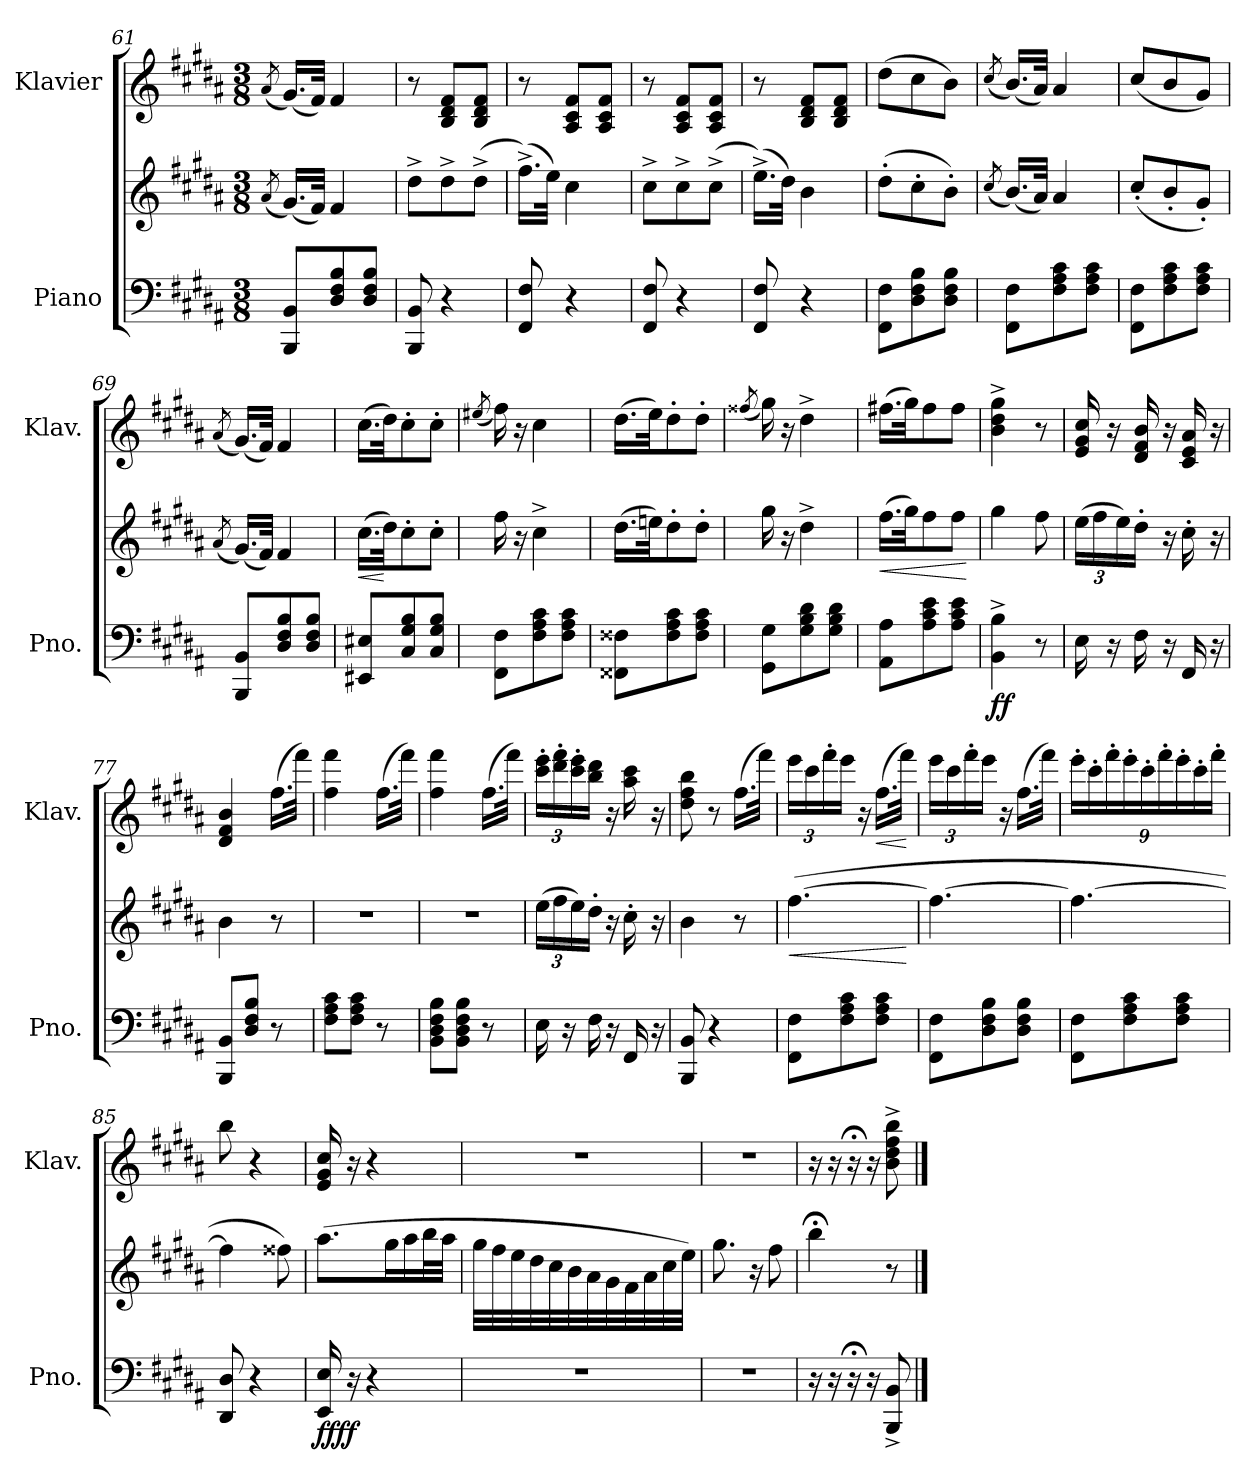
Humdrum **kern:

**kern	**kern	**dynam	**kern	**dynam
*part2	*part2	*part2	*part1	*part1
*staff3	*staff2	*staff2/3	*staff1	*staff1
*I"Piano	*	*	*I"Klavier	*
*I'Pno.	*	*	*I'Klav.	*
*clefF4	*clefG2	*	*clefG2	*
*k[f#c#g#d#a#]	*k[f#c#g#d#a#]	*	*k[f#c#g#d#a#]	*
*M3/8	*M3/8	*	*M3/8	*
=61	=61	=61	=61	=61
.	(8qa#/	.	(8qa#/	.
8BBB/ 8BB/L	(16.g#/LL)	.	(16.g#/LL)	.
.	32f#/JJk)	.	32f#/JJk)	.
8D#/ 8F#/ 8B/	4f#/	.	4f#/	.
8D#/ 8F#/ 8B/J	.	.	.	.
=62	=62	=62	=62	=62
!	!	!LO:DY:b=2	!	!
!	!	!LO:DY:n=1:b	!	!
8BBB/ 8BB/	8dd#^\L	mp f	8r	.
4r	8dd#^\	.	8B/ 8d#/ 8f#/L	.
.	(8dd#^\J	.	8B/ 8d#/ 8f#/J	.
!!LO:LB:g=z
=63	=63	=63	=63	=63
8FF#/ 8F#/	(16.ff#^\LL)	.	8r	.
.	32ee\JJk)	.	.	.
4r	4cc#\	.	8A#/ 8c#/ 8f#/L	.
.	.	.	8A#/ 8c#/ 8f#/J	.
=64	=64	=64	=64	=64
8FF#/ 8F#/	8cc#^\L	.	8r	.
4r	8cc#^\	.	8A#/ 8c#/ 8f#/L	.
.	(8cc#^\J	.	8A#/ 8c#/ 8f#/J	.
=65	=65	=65	=65	=65
8FF#/ 8F#/	(16.ee^\LL)	.	8r	.
.	32dd#\JJk)	.	.	.
4r	4b\	.	8B/ 8d#/ 8f#/L	.
.	.	.	8B/ 8d#/ 8f#/J	.
=66	=66	=66	=66	=66
!	!	!LO:DY:b=2	!	!
!	!	!LO:DY:n=1:b	!	!
8FF#\ 8F#\L	(8dd#'\L	p mp	(8dd#\L	.
8D#\ 8F#\ 8B\	8cc#'\	.	8cc#\	.
8D#\ 8F#\ 8B\J	8b'\J)	.	8b\J)	.
=67	=67	=67	=67	=67
.	(8qcc#/	.	(8qcc#/	.
8FF#\ 8F#\L	(16.b/LL)	.	(16.b/LL)	.
.	32a#/JJk)	.	32a#/JJk)	.
8F#\ 8A#\ 8c#\	4a#/	.	4a#/	.
8F#\ 8A#\ 8c#\J	.	.	.	.
=68	=68	=68	=68	=68
8FF#\ 8F#\L	(8cc#'/L	.	(8cc#/L	.
8F#\ 8A#\ 8c#\	8b'/	.	8b/	.
8F#\ 8A#\ 8c#\J	8g#'/J)	.	8g#/J)	.
=69	=69	=69	=69	=69
.	(8qa#/	.	(8qa#/	.
8BBB/ 8BB/L	(16.g#/LL)	.	(16.g#/LL)	.
.	32f#/JJk)	.	32f#/JJk)	.
8D#/ 8F#/ 8B/	4f#/	.	4f#/	.
8D#/ 8F#/ 8B/J	.	.	.	.
!!LO:LB:g=z
=70	=70	=70	=70	=70
!	!	!LO:HP:b	!	!
8EE#X/ 8E#X/L	(16.cc#\LL	<	(16.cc#\LL	.
.	32dd#\JK)	[	32dd#\JK)	.
8C#/ 8G#/ 8B/	8cc#'\	.	8cc#'\	.
8C#/ 8G#/ 8B/J	8cc#'\J	.	8cc#'\J	.
=71	=71	=71	=71	=71
.	.	.	(8qee#X/	.
8FF#\ 8F#\L	16ff#\	.	16ff#\)	.
.	16r	.	16r	.
8F#\ 8A#\ 8c#\	4cc#^\	.	4cc#\	.
8F#\ 8A#\ 8c#\J	.	.	.	.
=72	=72	=72	=72	=72
8FF##X\ 8F##X\L	(16.dd#\LL	.	(16.dd#\LL	.
.	32een\JK)	.	32ee\JK)	.
8F##\ 8A#\ 8c#\	8dd#'\	.	8dd#'\	.
8F##\ 8A#\ 8c#\J	8dd#'\J	.	8dd#'\J	.
=73	=73	=73	=73	=73
.	.	.	(8qff##X/	.
!	!	!LO:DY:b=2	!	!
!	!	!LO:DY:n=1:b	!	!
8GG#\ 8G#\L	16gg#\	mf mf	16gg#\)	.
.	16r	.	16r	.
8G#\ 8B\ 8d#\	4dd#^\	.	4dd#^\	.
8G#\ 8B\ 8d#\J	.	.	.	.
=74	=74	=74	=74	=74
!	!	!LO:HP:b	!	!
8AA#\ 8A#\L	(16.ff#\LL	<	(16.ff#X\LL	.
.	32gg#\JK)	.	32gg#\JK)	.
8A#\ 8c#\ 8e\	8ff#\	.	8ff#\	.
8A#\ 8c#\ 8e\J	8ff#\J	.	8ff#\J	.
.	.	[	.	.
=75	=75	=75	=75	=75
!	!	!LO:DY:b=2	!	!
!	!	!LO:DY:n=1:b	!	!
4BB\^ 4B\^	4gg#\	f f	4b\^ 4dd#\^ 4gg#\^	.
8r	8ff#\	.	8r	.
!!LO:PB:g=z
=76	=76	=76	=76	=76
*	*Xbrackettup	*	*	*
!	!	!LO:DY:b=2	!	!
!	!	!LO:DY:n=1:b	!	!
16E\	(24ee\LL	mp mp	16e/ 16g#/ 16cc#/	.
.	24ff#\	.	.	.
16r	.	.	16r	.
.	24ee\)	.	.	.
16F#\	16dd#'\JJ	.	16d#/ 16f#/ 16b/	.
16r	16r	.	16r	.
16FF#/	16cc#'\	.	16c#/ 16e/ 16a#/	.
16r	16r	.	16r	.
=77	=77	=77	=77	=77
8BBB/ 8BB/L	4b\	.	4d#/ 4f#/ 4b/	.
8D#/ 8F#/ 8B/J	.	.	.	.
8r	8r	.	(16.ff#\LL	.
.	.	.	32fff#\JJk)	.
=78	=78	=78	=78	=78
8F#\ 8A#\ 8c#\L	4.r	.	4ff#\ 4fff#\	.
8F#\ 8A#\ 8c#\J	.	.	.	.
8r	.	.	(16.ff#\LL	.
.	.	.	32fff#\JJk)	.
=79	=79	=79	=79	=79
8BB\ 8D#\ 8F#\ 8B\L	4.r	.	4ff#\ 4fff#\	.
8BB\ 8D#\ 8F#\ 8B\J	.	.	.	.
8r	.	.	(16.ff#\LL	.
.	.	.	32fff#\JJk)	.
=80	=80	=80	=80	=80
*	*	*	*Xbrackettup	*
16E\	(24ee\LL	.	24ccc#\' 24eee\'LL	.
.	24ff#\	.	24ddd#\' 24fff#\'	.
16r	.	.	.	.
.	24ee\)	.	24ccc#\' 24eee\'	.
16F#\	16dd#'\JJ	.	16bb\ 16ddd#\JJ	.
16r	16r	.	16r	.
16FF#/	16cc#'\	.	16aa#\ 16ccc#\	.
16r	16r	.	16r	.
=81	=81	=81	=81	=81
8BBB/ 8BB/	4b\	.	8dd#\ 8ff#\ 8bb\	.
4r	.	.	8r	.
.	8r	.	(16.ff#\LL	.
.	.	.	32fff#\JJk)	.
!!LO:LB:g=z
=82	=82	=82	=82	=82
!	!	!LO:HP:b	!	!
8FF#\ 8F#\L	([4.ff#\	<	24eee\LL	.
.	.	.	24ccc#\	.
.	.	.	24fff#'\	.
8F#\ 8A#\ 8c#\	.	.	16eee\JJ	.
.	.	.	16r	.
!	!	!	!	!LO:HP:b
8F#\ 8A#\ 8c#\J	.	.	(16.ff#\LL	<
.	.	.	32fff#\JJk)	.
.	.	[	.	[
=83	=83	=83	=83	=83
8FF#\ 8F#\L	4.ff#\_	.	24eee\LL	.
.	.	.	24ccc#\	.
.	.	.	24fff#'\	.
8D#\ 8F#\ 8B\	.	.	16eee\JJ	.
.	.	.	16r	.
8D#\ 8F#\ 8B\J	.	.	(16.ff#\LL	.
.	.	.	32fff#\JJk)	.
=84	=84	=84	=84	=84
8FF#\ 8F#\L	4.ff#\_	.	24eee'\LL	.
.	.	.	24ccc#'\	.
.	.	.	24fff#'\	.
8F#\ 8A#\ 8c#\	.	.	24eee'\	.
.	.	.	24ccc#'\	.
.	.	.	24fff#'\	.
8F#\ 8A#\ 8c#\J	.	.	24eee'\	.
.	.	.	24ccc#'\	.
.	.	.	24fff#'\JJ	.
=85	=85	=85	=85	=85
8DD#/ 8D#/	4ff#\]	.	8bb\	.
4r	.	.	4r	.
.	8ff##X\)	.	.	.
!!LO:LB:g=z
=86	=86	=86	=86	=86
!	!	!LO:DY:b=2	!	!
!	!	!LO:DY:n=1:b	!	!
16EE/ 16E/	(8.aa#\L	ff ff	16e/ 16g#/ 16cc#/	.
16r	.	.	16r	.
4r	.	.	4r	.
.	16gg#\L	.	.	.
.	16aa#\	.	.	.
.	32bb\L	.	.	.
.	32aa#\JJJ	.	.	.
=87	=87	=87	=87	=87
4.r	32gg#\LLL	.	4.r	.
.	32ff#\	.	.	.
.	32ee\	.	.	.
.	32dd#\	.	.	.
.	32cc#\	.	.	.
.	32b\	.	.	.
.	32a#\	.	.	.
.	32g#\	.	.	.
.	32f#\	.	.	.
.	32a#\	.	.	.
.	32cc#\	.	.	.
.	32ee\JJJ)	.	.	.
=88	=88	=88	=88	=88
4.r	8.gg#\	.	4.r	.
.	16r	.	.	.
.	8ff#\	.	.	.
=89	=89	=89	=89	=89
16r	4bb;<\	.	16r	.
16r	.	.	16r	.
16r;<	.	.	16r;<	.
16r	.	.	16r	.
8BBB/^ 8BB/^	8r	.	8b\^ 8dd#\^ 8ff#\^ 8bb\^	.
==	==	==	==	==
*-	*-	*-	*-	*-
